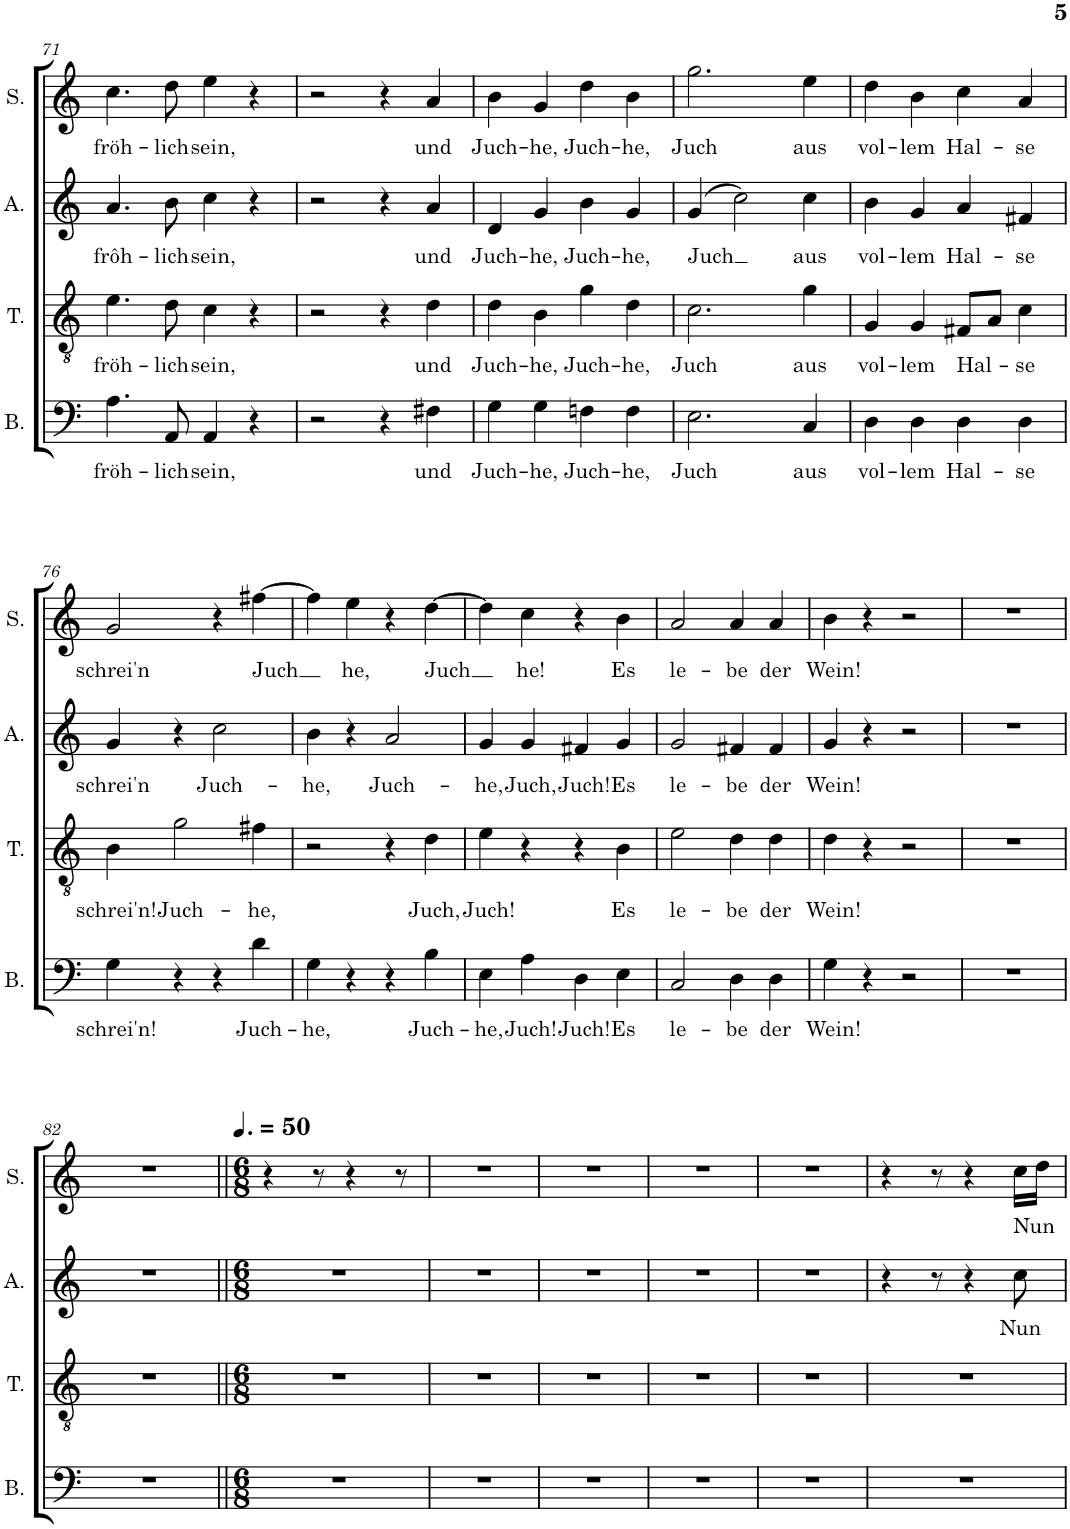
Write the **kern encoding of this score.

**kern	**text	**kern	**text	**kern	**text	**kern	**text
*part4	*part4	*part3	*part3	*part2	*part2	*part1	*part1
*staff4	*staff4	*staff3	*staff3	*staff2	*staff2	*staff1	*staff1
*I"Bass	*	*I"Tenor	*	*I"Alto	*	*I"Soprano	*
*I'B.	*	*I'T.	*	*I'A.	*	*I'S.	*
!!LO:PB:g=z
*clefF4	*	*clefGv2	*	*clefG2	*	*clefG2	*
*k[]	*	*k[]	*	*k[]	*	*k[]	*
*M4/4	*	*M4/4	*	*M4/4	*	*M4/4	*
*met(c)	*	*met(c)	*	*met(c)	*	*met(c)	*
=71	=71	=71	=71	=71	=71	=71	=71
!	!LO:LY:b	!	!LO:LY:b	!	!LO:LY:b	!	!LO:LY:b
4.A\	fröh-	4.e\	fröh-	4.a/	frôh-	4.cc\	fröh-
!	!LO:LY:b	!	!LO:LY:b	!	!LO:LY:b	!	!LO:LY:b
8AA/	-lich	8d\	-lich	8b\	-lich	8dd\	-lich
!	!LO:LY:b	!	!LO:LY:b	!	!LO:LY:b	!	!LO:LY:b
4AA/	sein,	4c\	sein,	4cc\	sein,	4ee\	sein,
4r	.	4r	.	4r	.	4r	.
=72	=72	=72	=72	=72	=72	=72	=72
2r	.	2r	.	2r	.	2r	.
4r	.	4r	.	4r	.	4r	.
!	!LO:LY:b	!	!LO:LY:b	!	!LO:LY:b	!	!LO:LY:b
4F#X\	und	4d\	und	4a/	und	4a/	und
=73	=73	=73	=73	=73	=73	=73	=73
!	!LO:LY:b	!	!LO:LY:b	!	!LO:LY:b	!	!LO:LY:b
4G\	Juch-	4d\	Juch-	4d/	Juch-	4b\	Juch-
!	!LO:LY:b	!	!LO:LY:b	!	!LO:LY:b	!	!LO:LY:b
4G\	-he,	4B\	-he,	4g/	-he,	4g/	-he,
!	!LO:LY:b	!	!LO:LY:b	!	!LO:LY:b	!	!LO:LY:b
4Fn\	Juch-	4g\	Juch-	4b\	Juch-	4dd\	Juch-
!	!LO:LY:b	!	!LO:LY:b	!	!LO:LY:b	!	!LO:LY:b
4F\	-he,	4d\	-he,	4g/	-he,	4b\	-he,
=74	=74	=74	=74	=74	=74	=74	=74
!	!LO:LY:b	!	!LO:LY:b	!	!LO:LY:b	!	!LO:LY:b
2.E\	Juch	2.c\	Juch	(4g/	Juch	2.gg\	Juch
.	.	.	.	2cc\)	.	.	.
!	!LO:LY:b	!	!LO:LY:b	!	!LO:LY:b	!	!LO:LY:b
4C/	aus	4g\	aus	4cc\	aus	4ee\	aus
=75	=75	=75	=75	=75	=75	=75	=75
!	!LO:LY:b	!	!LO:LY:b	!	!LO:LY:b	!	!LO:LY:b
4D\	vol-	4G/	vol-	4b\	vol-	4dd\	vol-
!	!LO:LY:b	!	!LO:LY:b	!	!LO:LY:b	!	!LO:LY:b
4D\	-lem	4G/	-lem	4g/	-lem	4b\	-lem
!	!LO:LY:b	!	!LO:LY:b	!	!LO:LY:b	!	!LO:LY:b
4D\	Hal-	8F#X/L	Hal-	4a/	Hal-	4cc\	Hal-
.	.	8A/J	.	.	.	.	.
!	!LO:LY:b	!	!LO:LY:b	!	!LO:LY:b	!	!LO:LY:b
4D\	-se	4c\	-se	4f#X/	-se	4a/	-se
!!LO:LB:g=z
=76	=76	=76	=76	=76	=76	=76	=76
!	!LO:LY:b	!	!LO:LY:b	!	!LO:LY:b	!	!LO:LY:b
4G\	schrei'n!	4B\	schrei'n!	4g/	schrei'n	2g/	schrei'n
!	!	!	!LO:LY:b	!	!	!	!
4r	.	2g\	Juch-	4r	.	.	.
!	!	!	!	!	!LO:LY:b	!	!
4r	.	.	.	2cc\	Juch-	4r	.
!	!LO:LY:b	!	!LO:LY:b	!	!	!	!LO:LY:b
4d\	Juch-	4f#X\	-he,	.	.	[4ff#X\	Juch
=77	=77	=77	=77	=77	=77	=77	=77
!	!LO:LY:b	!	!	!	!LO:LY:b	!	!
4G\	-he,	2r	.	4b\	-he,	4ff#\]	.
!	!	!	!	!	!	!	!LO:LY:b
4r	.	.	.	4r	.	4ee\	he,
!	!	!	!	!	!LO:LY:b	!	!
4r	.	4r	.	2a/	Juch-	4r	.
!	!LO:LY:b	!	!LO:LY:b	!	!	!	!LO:LY:b
4B\	Juch-	4d\	Juch,	.	.	[4dd\	Juch
=78	=78	=78	=78	=78	=78	=78	=78
!	!LO:LY:b	!	!LO:LY:b	!	!LO:LY:b	!	!
4E\	-he,	4e\	Juch!	4g/	-he,	4dd\]	.
!	!LO:LY:b	!	!	!	!LO:LY:b	!	!LO:LY:b
4A\	Juch!	4r	.	4g/	Juch,	4cc\	he!
!	!LO:LY:b	!	!	!	!LO:LY:b	!	!
4D\	Juch!	4r	.	4f#X/	Juch!	4r	.
!	!LO:LY:b	!	!LO:LY:b	!	!LO:LY:b	!	!LO:LY:b
4E\	Es	4B\	Es	4g/	Es	4b\	Es
=79	=79	=79	=79	=79	=79	=79	=79
!	!LO:LY:b	!	!LO:LY:b	!	!LO:LY:b	!	!LO:LY:b
2C/	le-	2e\	le-	2g/	le-	2a/	le-
!	!LO:LY:b	!	!LO:LY:b	!	!LO:LY:b	!	!LO:LY:b
4D\	-be	4d\	-be	4f#X/	-be	4a/	-be
!	!LO:LY:b	!	!LO:LY:b	!	!LO:LY:b	!	!LO:LY:b
4D\	der	4d\	der	4f#/	der	4a/	der
=80	=80	=80	=80	=80	=80	=80	=80
!	!LO:LY:b	!	!LO:LY:b	!	!LO:LY:b	!	!LO:LY:b
4G\	Wein!	4d\	Wein!	4g/	Wein!	4b\	Wein!
4r	.	4r	.	4r	.	4r	.
2r	.	2r	.	2r	.	2r	.
=81	=81	=81	=81	=81	=81	=81	=81
1r	.	1r	.	1r	.	1r	.
!!LO:LB:g=z
=82	=82	=82	=82	=82	=82	=82	=82
1r	.	1r	.	1r	.	1r	.
=83||	=83||	=83||	=83||	=83||	=83||	=83||	=83||
*M6/8	*	*M6/8	*	*M6/8	*	*M6/8	*
*	*	*	*	*	*	*MM75	*
2.r	.	2.r	.	2.r	.	4r	.
.	.	.	.	.	.	8r	.
.	.	.	.	.	.	4r	.
.	.	.	.	.	.	8r	.
=84	=84	=84	=84	=84	=84	=84	=84
2.r	.	2.r	.	2.r	.	2.r	.
=85	=85	=85	=85	=85	=85	=85	=85
2.r	.	2.r	.	2.r	.	2.r	.
=86	=86	=86	=86	=86	=86	=86	=86
2.r	.	2.r	.	2.r	.	2.r	.
=87	=87	=87	=87	=87	=87	=87	=87
2.r	.	2.r	.	2.r	.	2.r	.
=88	=88	=88	=88	=88	=88	=88	=88
2.r	.	2.r	.	4r	.	4r	.
.	.	.	.	8r	.	8r	.
.	.	.	.	4r	.	4r	.
!	!	!	!	!	!LO:LY:b	!	!LO:LY:b
.	.	.	.	8cc\	Nun	16cc\LL	Nun
.	.	.	.	.	.	16dd\JJ	.
=	=	=	=	=	=	=	=
*-	*-	*-	*-	*-	*-	*-	*-
